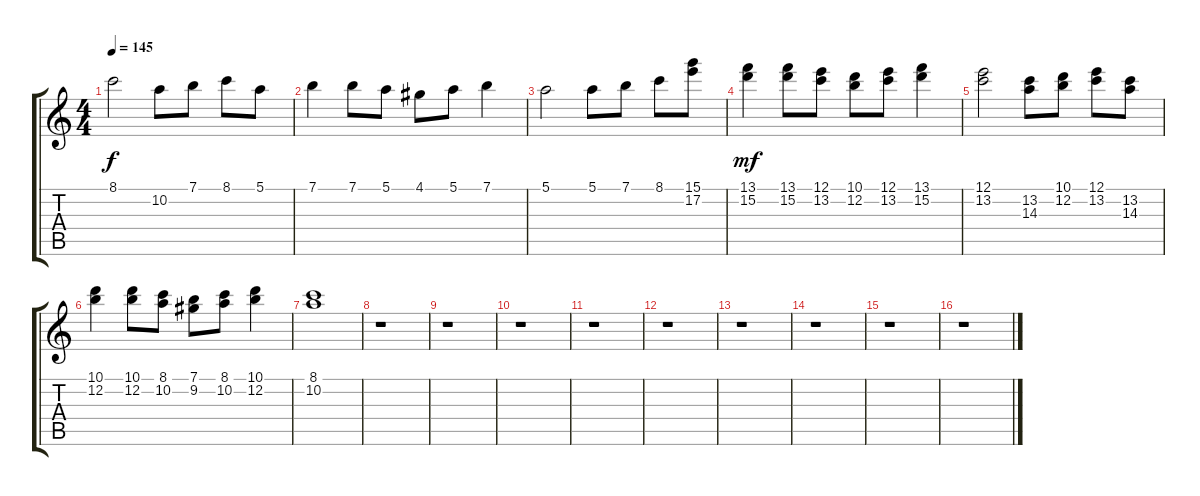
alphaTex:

\track "" {instrument overdrivenguitar}
\staff {score tabs}
\tuning (E4 B3 G3 D3 A2 E2) {hide}
\ts (4 4)
\tempo 145
\clef g2
\ks c
8.1.2{dy f} 10.2.8 7.1.8 8.1.8 5.1.8 |
7.1.4 7.1.8 5.1.8 4.1.8 5.1.8 7.1.4 |
5.1.2 5.1.8 7.1.8 8.1.8 (15.1 17.2).8 |
(13.1 15.2).4{dy mf} (13.1 15.2).8 (12.1 13.2).8 (10.1 12.2).8 (12.1 13.2).8 (13.1 15.2).4 |
(12.1 13.2).2 (13.2 14.3).8 (10.1 12.2).8 (12.1 13.2).8 (13.2 14.3).8 |
(10.1 12.2).4 (10.1 12.2).8 (8.1 10.2).8 (7.1 9.2).8 (8.1 10.2).8 (10.1 12.2).4 |
(8.1 10.2).1 |
r.1 |
r.1 |
r.1 |
r.1 |
r.1 |
r.1 |
r.1 |
r.1 |
r.1
